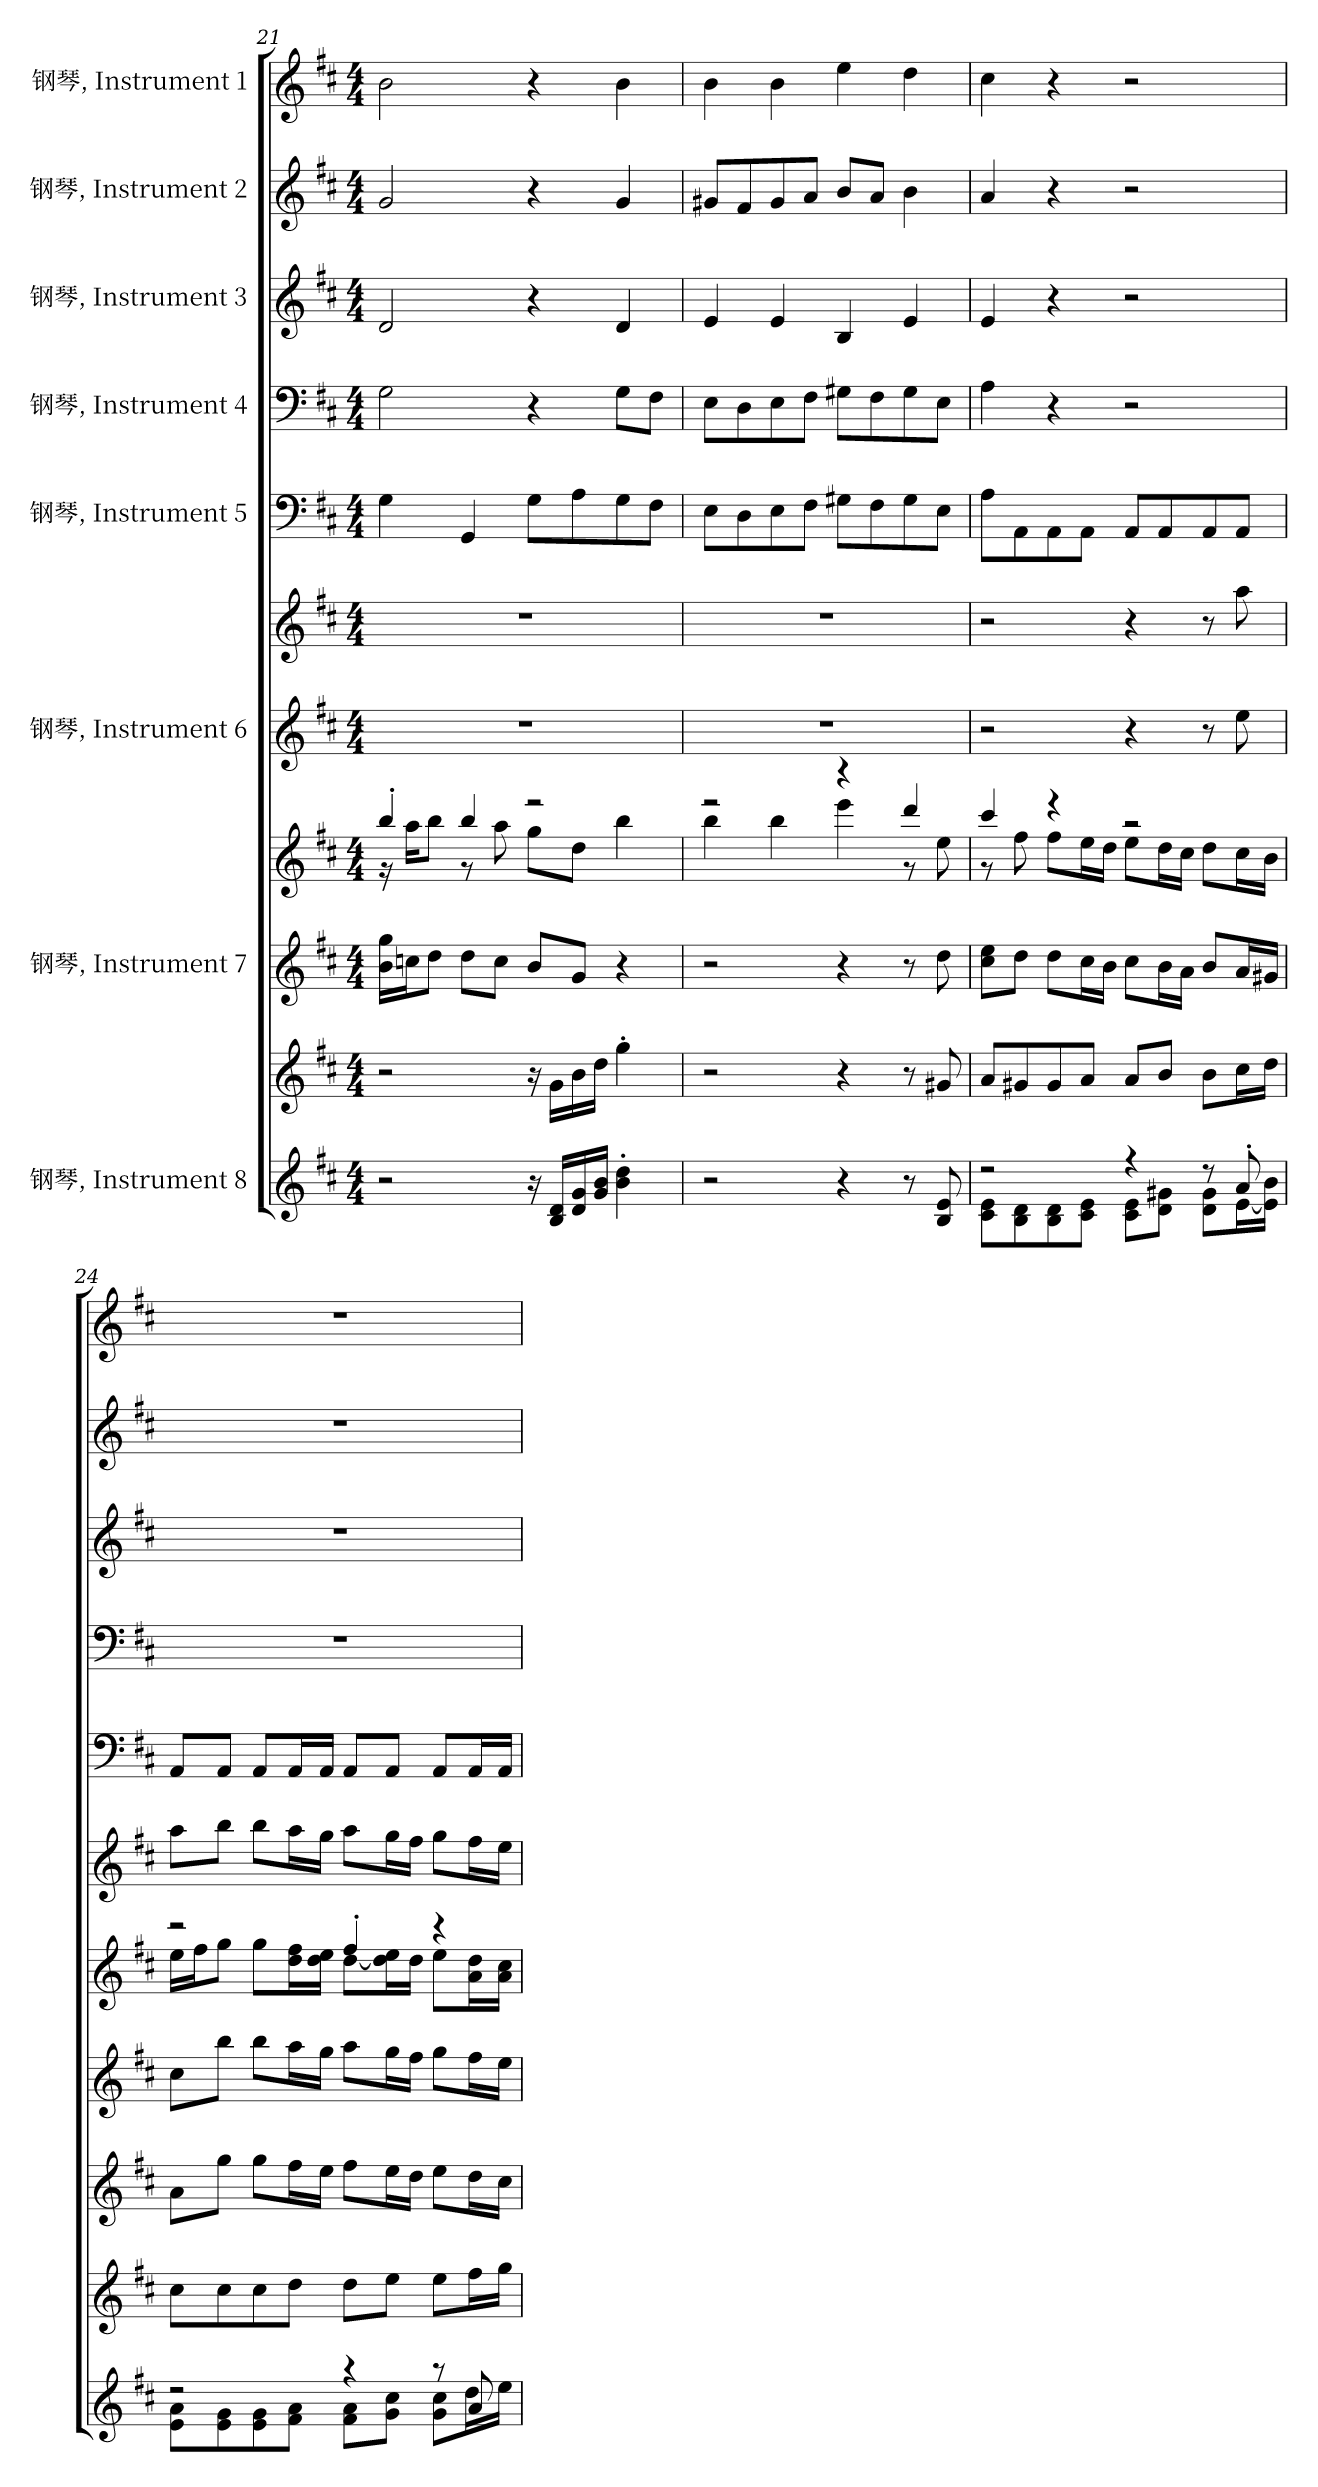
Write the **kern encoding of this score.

**kern	**kern	**kern	**kern	**kern	**kern	**kern	**kern	**kern	**kern	**kern
*part8	*part8	*part7	*part7	*part6	*part6	*part5	*part4	*part3	*part2	*part1
*staff11	*staff10	*staff9	*staff8	*staff7	*staff6	*staff5	*staff4	*staff3	*staff2	*staff1
*I"钢琴, Instrument 8	*	*I"钢琴, Instrument 7	*	*I"钢琴, Instrument 6	*	*I"钢琴, Instrument 5	*I"钢琴, Instrument 4	*I"钢琴, Instrument 3	*I"钢琴, Instrument 2	*I"钢琴, Instrument 1
!!LO:PB:g=z
*clefG2	*clefG2	*clefG2	*clefG2	*clefG2	*clefG2	*clefF4	*clefF4	*clefG2	*clefG2	*clefG2
*k[f#c#]	*k[f#c#]	*k[f#c#]	*k[f#c#]	*k[f#c#]	*k[f#c#]	*k[f#c#]	*k[f#c#]	*k[f#c#]	*k[f#c#]	*k[f#c#]
*M4/4	*M4/4	*M4/4	*M4/4	*M4/4	*M4/4	*M4/4	*M4/4	*M4/4	*M4/4	*M4/4
=21	=21	=21	=21	=21	=21	=21	=21	=21	=21	=21
*	*	*	*^	*	*	*	*	*	*	*
2r	2r	16b\ 16gg\LL	4bb'/	16r	1r	1r	4G\	2G\	2d/	2g/	2b\
.	.	16ccn\J	.	16aa\KL	.	.	.	.	.	.	.
.	.	8dd\J	.	8bb\J	.	.	.	.	.	.	.
.	.	8dd\L	4bb/	8r	.	.	4GG/	.	.	.	.
.	.	8cc\J	.	8aa\	.	.	.	.	.	.	.
16r	16r	8b/L	2r	8gg\L	.	.	8G\L	4r	4r	4r	4r
16B/ 16d/LL	16g\LL	.	.	.	.	.	.	.	.	.	.
16d/ 16g/	16b\	8g/J	.	8dd\J	.	.	8A\	.	.	.	.
16g/ 16b/JJ	16dd\JJ	.	.	.	.	.	.	.	.	.	.
4b\' 4dd\'	4gg'\	4r	.	4bb\	.	.	8G\	8G\L	4d/	4g/	4b\
.	.	.	.	.	.	.	8F#\J	8F#\J	.	.	.
=22	=22	=22	=22	=22	=22	=22	=22	=22	=22	=22	=22
2r	2r	2r	2r	4bb\	1r	1r	8E\L	8E\L	4e/	8g#X/L	4b\
.	.	.	.	.	.	.	8D\	8D\	.	8f#/	.
.	.	.	.	4bb\	.	.	8E\	8E\	4e/	8g#/	4b\
.	.	.	.	.	.	.	8F#\J	8F#\J	.	8a/J	.
4r	4r	4r	4r	4eee\	.	.	8G#X\L	8G#X\L	4B/	8b/L	4ee\
.	.	.	.	.	.	.	8F#\	8F#\	.	8a/J	.
8r	8r	8r	4ddd/	8r	.	.	8G#\	8G#\	4e/	4b\	4dd\
8B/ 8e/	8g#X/	8dd\	.	8ee\	.	.	8E\J	8E\J	.	.	.
=23	=23	=23	=23	=23	=23	=23	=23	=23	=23	=23	=23
*^	*	*	*	*	*	*	*	*	*	*	*
2r	8c#\ 8e\L	8a/L	8cc#\ 8ee\L	4ccc#/	8r	2r	2r	8A\L	4A\	4e/	4a/	4cc#\
.	8B\ 8d\	8g#X/	8dd\J	.	8ff#\	.	.	8AA\	.	.	.	.
.	8B\ 8d\	8g#/	8dd\L	4r	8ff#\L	.	.	8AA\	4r	4r	4r	4r
.	8c#\ 8e\J	8a/J	16cc#\L	.	16ee\L	.	.	8AA\J	.	.	.	.
.	.	.	16b\JJ	.	16dd\JJ	.	.	.	.	.	.	.
4r	8c#\ 8e\L	8a/L	8cc#\L	2r	8ee\L	4r	4r	8AA/L	2r	2r	2r	2r
.	8d\ 8g#X\J	8b/J	16b\L	.	16dd\L	.	.	8AA/	.	.	.	.
.	.	.	16a\JJ	.	16cc#\JJ	.	.	.	.	.	.	.
8r	8d\ 8g#\L	8b\L	8b/L	.	8dd\L	8r	8r	8AA/	.	.	.	.
8a'/	[16e\L	16cc#\L	16a/L	.	16cc#\L	8ee\	8aa\	8AA/J	.	.	.	.
.	16e\] 16b\JJ	16dd\JJ	16g#X/JJ	.	16b\JJ	.	.	.	.	.	.	.
*	*	*	*	*v	*v	*	*	*	*	*	*	*
!!LO:PB:g=z
=24	=24	=24	=24	=24	=24	=24	=24	=24	=24	=24	=24
*	*	*	*	*	*^	*	*	*	*	*	*
2r	8e\ 8a\L	8cc#\L	8a\L	8cc#\L	2r	16ee\LL	8aa\L	8AA/L	1r	1r	1r	1r
.	.	.	.	.	.	16ff#\J	.	.	.	.	.	.
.	8e\ 8g\	8cc#\	8gg\J	8bb\J	.	8gg\J	8bb\J	8AA/J	.	.	.	.
.	8e\ 8g\	8cc#\	8gg\L	8bb\L	.	8gg\L	8bb\L	8AA/L	.	.	.	.
.	8f#\ 8a\J	8dd\J	16ff#\L	16aa\L	.	16dd\ 16ff#\L	16aa\L	16AA/L	.	.	.	.
.	.	.	16ee\JJ	16gg\JJ	.	16dd\ 16ee\JJ	16gg\JJ	16AA/JJ	.	.	.	.
4r	8f#\ 8a\L	8dd\L	8ff#\L	8aa\L	4ff#'/	[8dd\L	8aa\L	8AA/L	.	.	.	.
.	8g\ 8cc#\J	8ee\J	16ee\L	16gg\L	.	16dd\] 16ee\L	16gg\L	8AA/J	.	.	.	.
.	.	.	16dd\JJ	16ff#\JJ	.	16dd\JJ	16ff#\JJ	.	.	.	.	.
8r	8g\ 8cc#\L	8ee\L	8ee\L	8gg\L	4r	8ee\L	8gg\L	8AA/L	.	.	.	.
8a/	16dd\L	16ff#\L	16dd\L	16ff#\L	.	16a\ 16dd\L	16ff#\L	16AA/L	.	.	.	.
.	16ee\JJ	16gg\JJ	16cc#\JJ	16ee\JJ	.	16a\ 16cc#\JJ	16ee\JJ	16AA/JJ	.	.	.	.
*v	*v	*	*	*	*v	*v	*	*	*	*	*	*
=	=	=	=	=	=	=	=	=	=	=
*-	*-	*-	*-	*-	*-	*-	*-	*-	*-	*-
